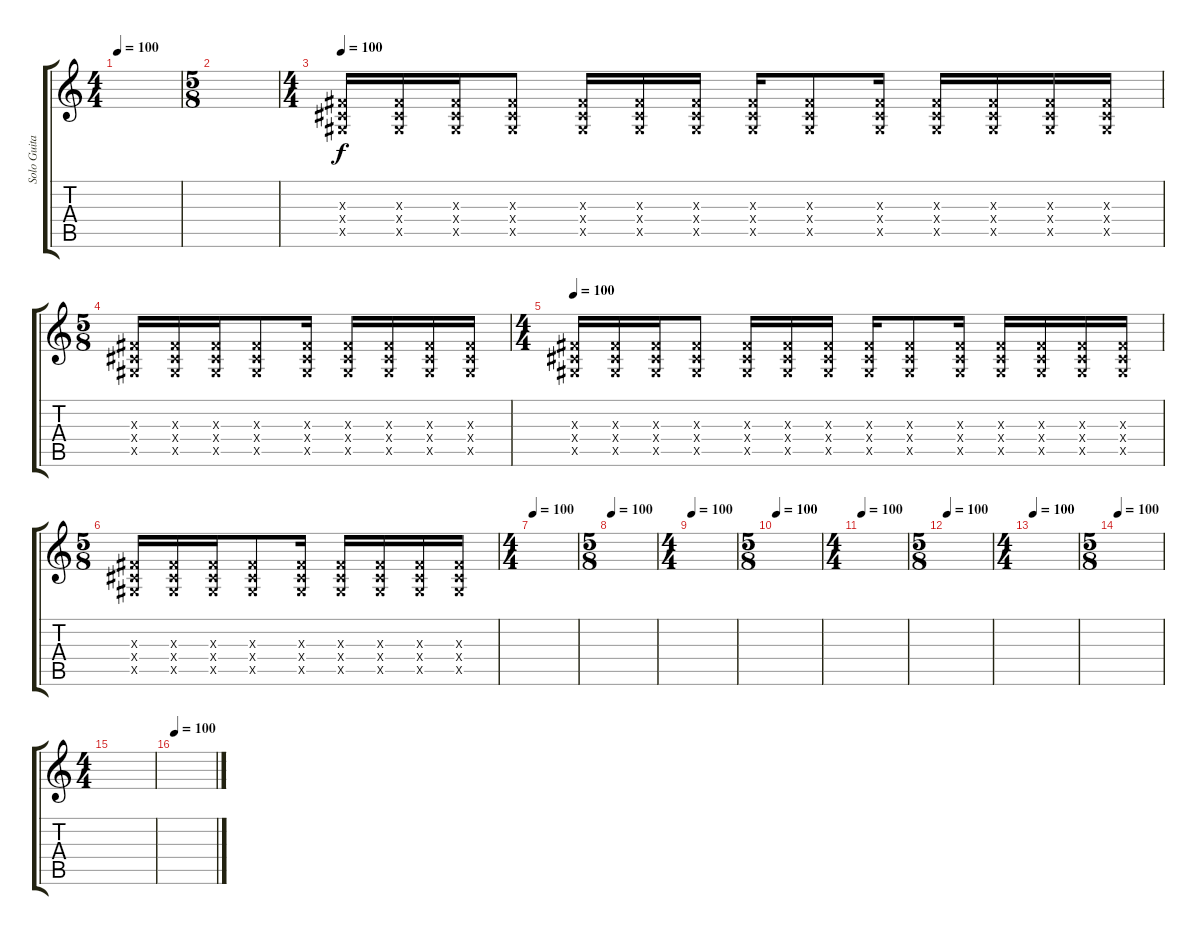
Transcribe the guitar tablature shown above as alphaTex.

\track ("Solo Guitar" "Solo Guita") {instrument overdrivenguitar}
\staff {score tabs}
\tuning (Eb4 Bb3 Gb3 Db3 Ab2 Eb2) {hide}
\ts (4 4)
\tempo 100
\clef g2
\ks c
|
\ts (5 8)
|
\ts (4 4)
\tempo 100
(0.3{x} 0.4{x} 0.5{x}).16 (0.3{x} 0.4{x} 0.5{x}).16 (0.3{x} 0.4{x} 0.5{x}).16 (0.3{x} 0.4{x} 0.5{x}).8 (0.3{x} 0.4{x} 0.5{x}).16 (0.3{x} 0.4{x} 0.5{x}).16 (0.3{x} 0.4{x} 0.5{x}).16 (0.3{x} 0.4{x} 0.5{x}).16 (0.3{x} 0.4{x} 0.5{x}).8 (0.3{x} 0.4{x} 0.5{x}).16 (0.3{x} 0.4{x} 0.5{x}).16 (0.3{x} 0.4{x} 0.5{x}).16 (0.3{x} 0.4{x} 0.5{x}).16 (0.3{x} 0.4{x} 0.5{x}).16 |
\ts (5 8)
(0.3{x} 0.4{x} 0.5{x}).16 (0.3{x} 0.4{x} 0.5{x}).16 (0.3{x} 0.4{x} 0.5{x}).16 (0.3{x} 0.4{x} 0.5{x}).8 (0.3{x} 0.4{x} 0.5{x}).16 (0.3{x} 0.4{x} 0.5{x}).16 (0.3{x} 0.4{x} 0.5{x}).16 (0.3{x} 0.4{x} 0.5{x}).16 (0.3{x} 0.4{x} 0.5{x}).16 |
\ts (4 4)
\tempo 100
(0.3{x} 0.4{x} 0.5{x}).16 (0.3{x} 0.4{x} 0.5{x}).16 (0.3{x} 0.4{x} 0.5{x}).16 (0.3{x} 0.4{x} 0.5{x}).8 (0.3{x} 0.4{x} 0.5{x}).16 (0.3{x} 0.4{x} 0.5{x}).16 (0.3{x} 0.4{x} 0.5{x}).16 (0.3{x} 0.4{x} 0.5{x}).16 (0.3{x} 0.4{x} 0.5{x}).8 (0.3{x} 0.4{x} 0.5{x}).16 (0.3{x} 0.4{x} 0.5{x}).16 (0.3{x} 0.4{x} 0.5{x}).16 (0.3{x} 0.4{x} 0.5{x}).16 (0.3{x} 0.4{x} 0.5{x}).16 |
\ts (5 8)
(0.3{x} 0.4{x} 0.5{x}).16 (0.3{x} 0.4{x} 0.5{x}).16 (0.3{x} 0.4{x} 0.5{x}).16 (0.3{x} 0.4{x} 0.5{x}).8 (0.3{x} 0.4{x} 0.5{x}).16 (0.3{x} 0.4{x} 0.5{x}).16 (0.3{x} 0.4{x} 0.5{x}).16 (0.3{x} 0.4{x} 0.5{x}).16 (0.3{x} 0.4{x} 0.5{x}).16 |
\ts (4 4)
\tempo 100
|
\ts (5 8)
\tempo 100
|
\ts (4 4)
\tempo 100
|
\ts (5 8)
\tempo 100
|
\ts (4 4)
\tempo 100
|
\ts (5 8)
\tempo 100
|
\ts (4 4)
\tempo 100
|
\ts (5 8)
\tempo 100
|
\ts (4 4)
|
\tempo 100
